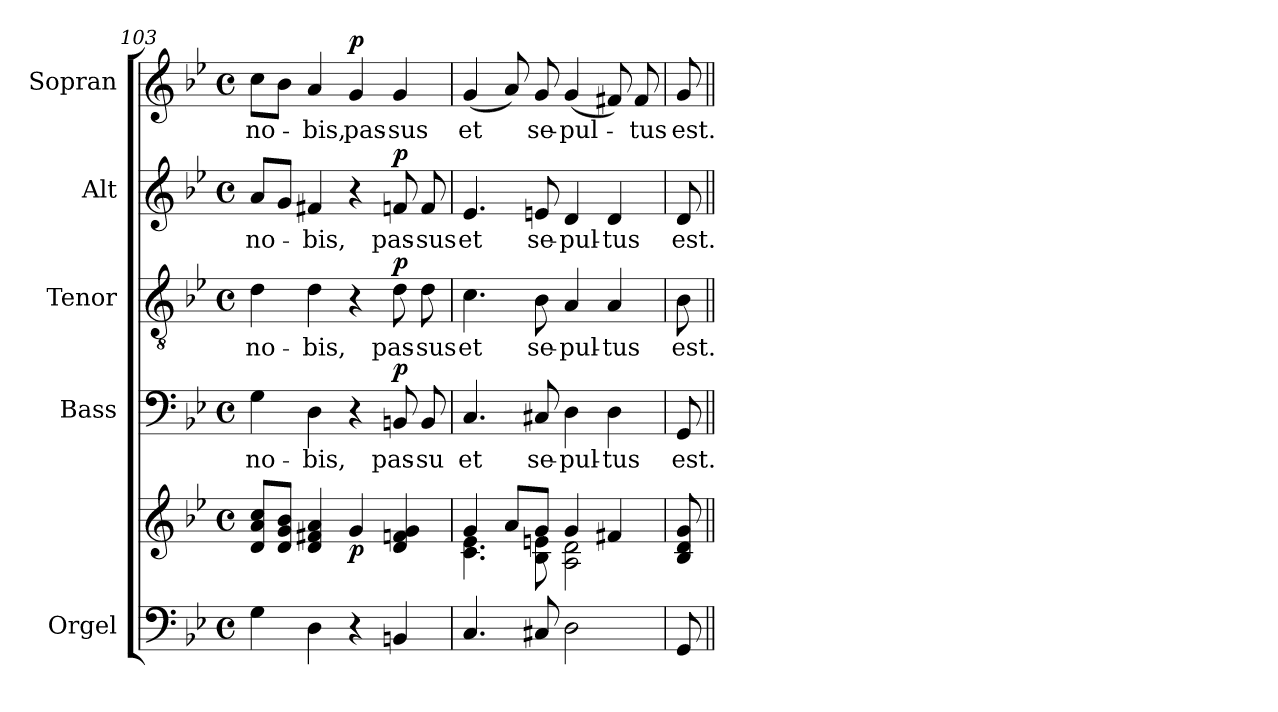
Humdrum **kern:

**kern	**kern	**dynam	**kern	**text	**dynam	**kern	**text	**dynam	**kern	**text	**dynam	**kern	**text	**dynam
*part5	*part5	*part5	*part4	*part4	*part4	*part3	*part3	*part3	*part2	*part2	*part2	*part1	*part1	*part1
*staff6	*staff5	*staff5/6	*staff4	*staff4	*staff4	*staff3	*staff3	*staff3	*staff2	*staff2	*staff2	*staff1	*staff1	*staff1
*I"Orgel	*	*	*I"Bass	*	*	*I"Tenor	*	*	*I"Alt	*	*	*I"Sopran	*	*
*I'Org.	*	*	*I'B.	*	*	*I'T.	*	*	*I'A.	*	*	*I'S.	*	*
*clefF4	*clefG2	*	*clefF4	*	*	*clefGv2	*	*	*clefG2	*	*	*clefG2	*	*
*k[b-e-]	*k[b-e-]	*	*k[b-e-]	*	*	*k[b-e-]	*	*	*k[b-e-]	*	*	*k[b-e-]	*	*
*B-:	*B-:	*	*B-:	*	*	*B-:	*	*	*B-:	*	*	*B-:	*	*
*M4/4	*M4/4	*	*M4/4	*	*	*M4/4	*	*	*M4/4	*	*	*M4/4	*	*
*met(c)	*met(c)	*	*met(c)	*	*	*met(c)	*	*	*met(c)	*	*	*met(c)	*	*
=103	=103	=103	=103	=103	=103	=103	=103	=103	=103	=103	=103	=103	=103	=103
!	!	!	!	!LO:LY:b	!	!	!LO:LY:b	!	!	!LO:LY:b	!	!	!LO:LY:b	!
4G\	8d/ 8a/ 8cc/L	.	4G\	no-	.	4d\	no-	.	8a/L	no-	.	8cc\L	no-	.
.	8d/ 8g/ 8b-/J	.	.	.	.	.	.	.	8g/J	.	.	8b-\J	.	.
!	!	!	!	!LO:LY:b	!	!	!LO:LY:b	!	!	!LO:LY:b	!	!	!LO:LY:b	!
4D\	4d/ 4f#X/ 4a/	.	4D\	-bis,	.	4d\	-bis,	.	4f#X/	-bis,	.	4a/	-bis,	.
!	!	!LO:DY:b	!	!	!	!	!	!	!	!	!	!	!LO:LY:b	!LO:DY:a
4r	4g/	p	4r	.	.	4r	.	.	4r	.	.	4g/	pas-	p
!	!	!	!	!LO:LY:b	!LO:DY:a	!	!LO:LY:b	!LO:DY:a	!	!LO:LY:b	!LO:DY:a	!	!LO:LY:b	!
4BBn/	4d/ 4fn/ 4g/	.	8BBn/	pas-	p	8d\	pas-	p	8fn/	pas-	p	4g/	-sus	.
!	!	!	!	!LO:LY:b	!	!	!LO:LY:b	!	!	!LO:LY:b	!	!	!	!
.	.	.	8BB/	-su	.	8d\	-sus	.	8f/	-sus	.	.	.	.
=104	=104	=104	=104	=104	=104	=104	=104	=104	=104	=104	=104	=104	=104	=104
*	*^	*	*	*	*	*	*	*	*	*	*	*	*	*
!	!	!	!	!	!LO:LY:b	!	!	!LO:LY:b	!	!	!LO:LY:b	!	!	!LO:LY:b	!
4.C/	4g/	4.c\ 4.e-\	.	4.C/	et	.	4.c\	et	.	4.e-/	et	.	(<4g/	et	.
.	8a/L	.	.	.	.	.	.	.	.	.	.	.	8a/)	.	.
!	!	!	!	!	!LO:LY:b	!	!	!LO:LY:b	!	!	!LO:LY:b	!	!	!LO:LY:b	!
8C#X/	8g/J	8B-\ 8en\	.	8C#X/	se-	.	8B-\	se-	.	8en/	se-	.	8g/	se-	.
!	!	!	!	!	!LO:LY:b	!	!	!LO:LY:b	!	!	!LO:LY:b	!	!	!LO:LY:b	!
2D\	4g/	2A\ 2d\	.	4D\	-pul-	.	4A/	-pul-	.	4d/	-pul-	.	(<4g/	-pul-	.
!	!	!	!	!	!LO:LY:b	!	!	!LO:LY:b	!	!	!LO:LY:b	!	!	!	!
.	4f#X/	.	.	4D\	-tus	.	4A/	-tus	.	4d/	-tus	.	8f#X/)	.	.
!	!	!	!	!	!	!	!	!	!	!	!	!	!	!LO:LY:b	!
.	.	.	.	.	.	.	.	.	.	.	.	.	8f#/	-tus	.
*	*v	*v	*	*	*	*	*	*	*	*	*	*	*	*	*
=105	=105	=105	=105	=105	=105	=105	=105	=105	=105	=105	=105	=105	=105	=105
!	!	!	!	!LO:LY:b	!	!	!LO:LY:b	!	!	!LO:LY:b	!	!	!LO:LY:b	!
8GG/	8B-/ 8d/ 8g/	.	8GG/	est.	.	8B-\	est.	.	8d/	est.	.	8g/	est.	.
=||	=||	=||	=||	=||	=||	=||	=||	=||	=||	=||	=||	=||	=||	=||
*-	*-	*-	*-	*-	*-	*-	*-	*-	*-	*-	*-	*-	*-	*-
